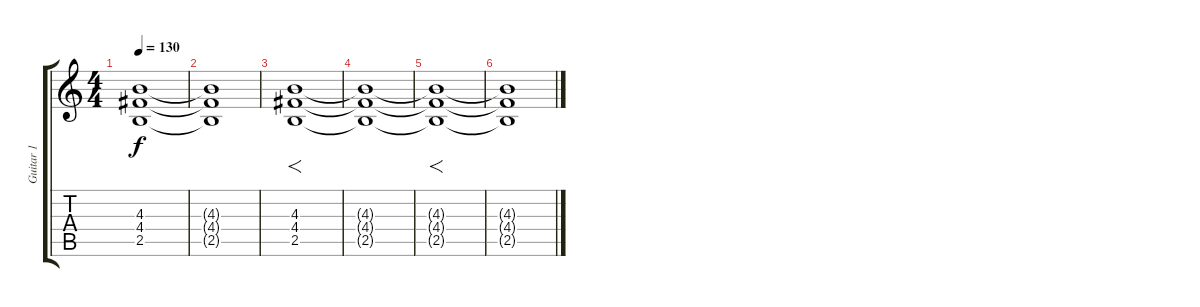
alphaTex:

\track ("Guitar 1" "Guitar 1") {instrument distortionguitar}
\staff {score tabs}
\tuning (E4 B3 G3 D3 A2 E2) {hide}
\ts (4 4)
\tempo 130
\clef g2
\ks c
(4.3 4.4 2.5).1{dy f volume 4 instrument distortionguitar} |
(4.3{t} 4.4{t} 2.5{t}).1 |
(4.3 4.4 2.5).1{f volume 13 instrument guitarharmonics} |
(4.3{t} 4.4{t} 2.5{t}).1 |
(4.3{t} 4.4{t} 2.5{t}).1{f} |
(4.3{t} 4.4{t} 2.5{t}).1
